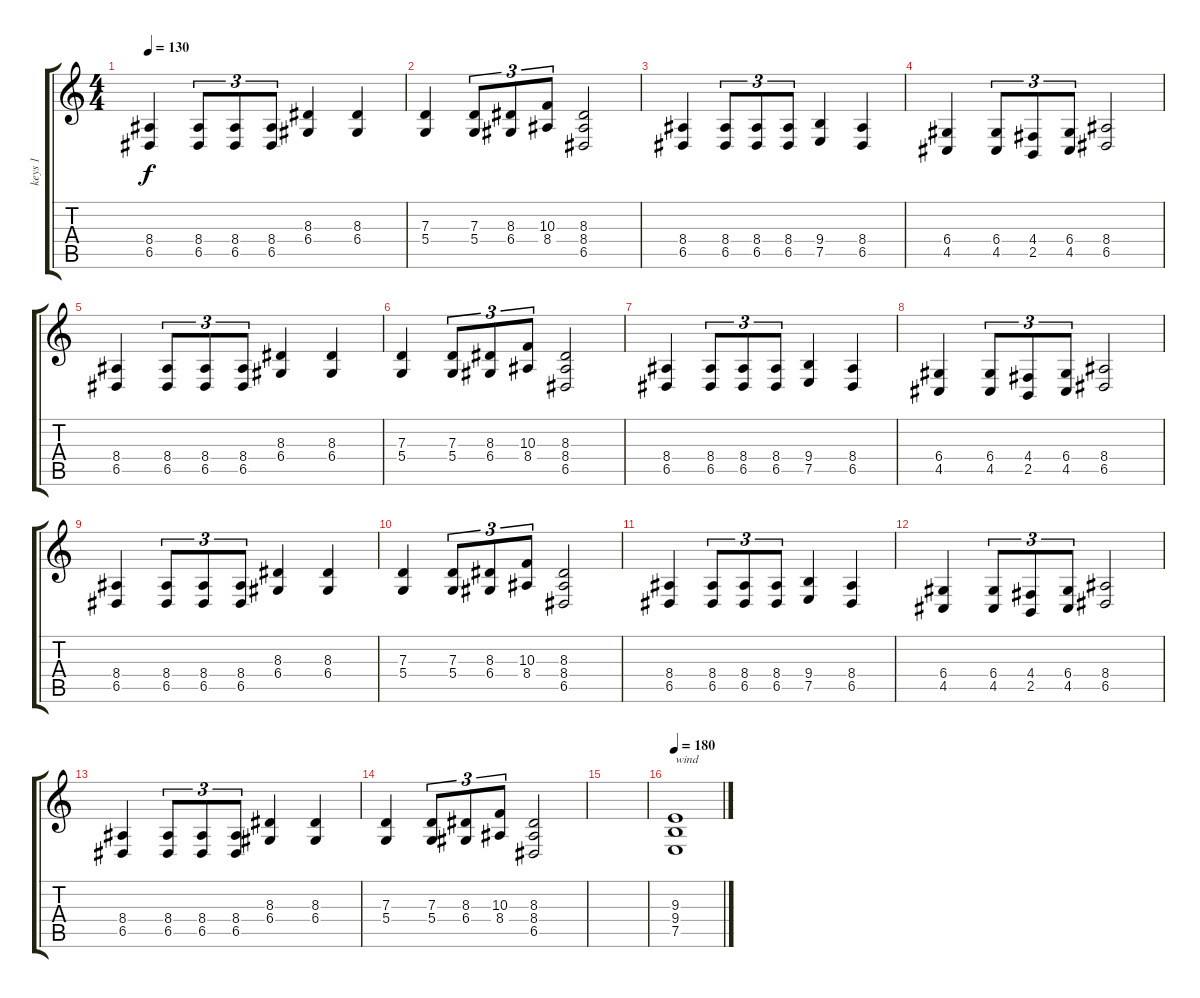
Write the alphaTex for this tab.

\track ("keys 1" "keys 1") {instrument stringensemble1}
\staff {score tabs}
\tuning (E4 B3 G3 D3 A2 E2) {hide}
\ts (4 4)
\tempo 130
\clef g2
\ks c
(8.4 6.5).4{dy f} (8.4 6.5).8{tu (3 2)} (8.4 6.5).8{tu (3 2)} (8.4 6.5).8{tu (3 2)} (8.3 6.4).4 (8.3 6.4).4 |
(7.3 5.4).4 (7.3 5.4).8{tu (3 2)} (8.3 6.4).8{tu (3 2)} (10.3 8.4).8{tu (3 2)} (8.3 8.4 6.5).2 |
(8.4 6.5).4 (8.4 6.5).8{tu (3 2)} (8.4 6.5).8{tu (3 2)} (8.4 6.5).8{tu (3 2)} (9.4 7.5).4 (8.4 6.5).4 |
(6.4 4.5).4 (6.4 4.5).8{tu (3 2)} (4.4 2.5).8{tu (3 2)} (6.4 4.5).8{tu (3 2)} (8.4 6.5).2 |
(8.4 6.5).4 (8.4 6.5).8{tu (3 2)} (8.4 6.5).8{tu (3 2)} (8.4 6.5).8{tu (3 2)} (8.3 6.4).4 (8.3 6.4).4 |
(7.3 5.4).4 (7.3 5.4).8{tu (3 2)} (8.3 6.4).8{tu (3 2)} (10.3 8.4).8{tu (3 2)} (8.3 8.4 6.5).2 |
(8.4 6.5).4 (8.4 6.5).8{tu (3 2)} (8.4 6.5).8{tu (3 2)} (8.4 6.5).8{tu (3 2)} (9.4 7.5).4 (8.4 6.5).4 |
(6.4 4.5).4 (6.4 4.5).8{tu (3 2)} (4.4 2.5).8{tu (3 2)} (6.4 4.5).8{tu (3 2)} (8.4 6.5).2 |
(8.4 6.5).4 (8.4 6.5).8{tu (3 2)} (8.4 6.5).8{tu (3 2)} (8.4 6.5).8{tu (3 2)} (8.3 6.4).4 (8.3 6.4).4 |
(7.3 5.4).4 (7.3 5.4).8{tu (3 2)} (8.3 6.4).8{tu (3 2)} (10.3 8.4).8{tu (3 2)} (8.3 8.4 6.5).2 |
(8.4 6.5).4 (8.4 6.5).8{tu (3 2)} (8.4 6.5).8{tu (3 2)} (8.4 6.5).8{tu (3 2)} (9.4 7.5).4 (8.4 6.5).4 |
(6.4 4.5).4 (6.4 4.5).8{tu (3 2)} (4.4 2.5).8{tu (3 2)} (6.4 4.5).8{tu (3 2)} (8.4 6.5).2 |
(8.4 6.5).4 (8.4 6.5).8{tu (3 2)} (8.4 6.5).8{tu (3 2)} (8.4 6.5).8{tu (3 2)} (8.3 6.4).4 (8.3 6.4).4 |
(7.3 5.4).4 (7.3 5.4).8{tu (3 2)} (8.3 6.4).8{tu (3 2)} (10.3 8.4).8{tu (3 2)} (8.3 8.4 6.5).2 |
|
\tempo 180
(9.3 9.4 7.5).1{txt "wind " instrument stringensemble1}
